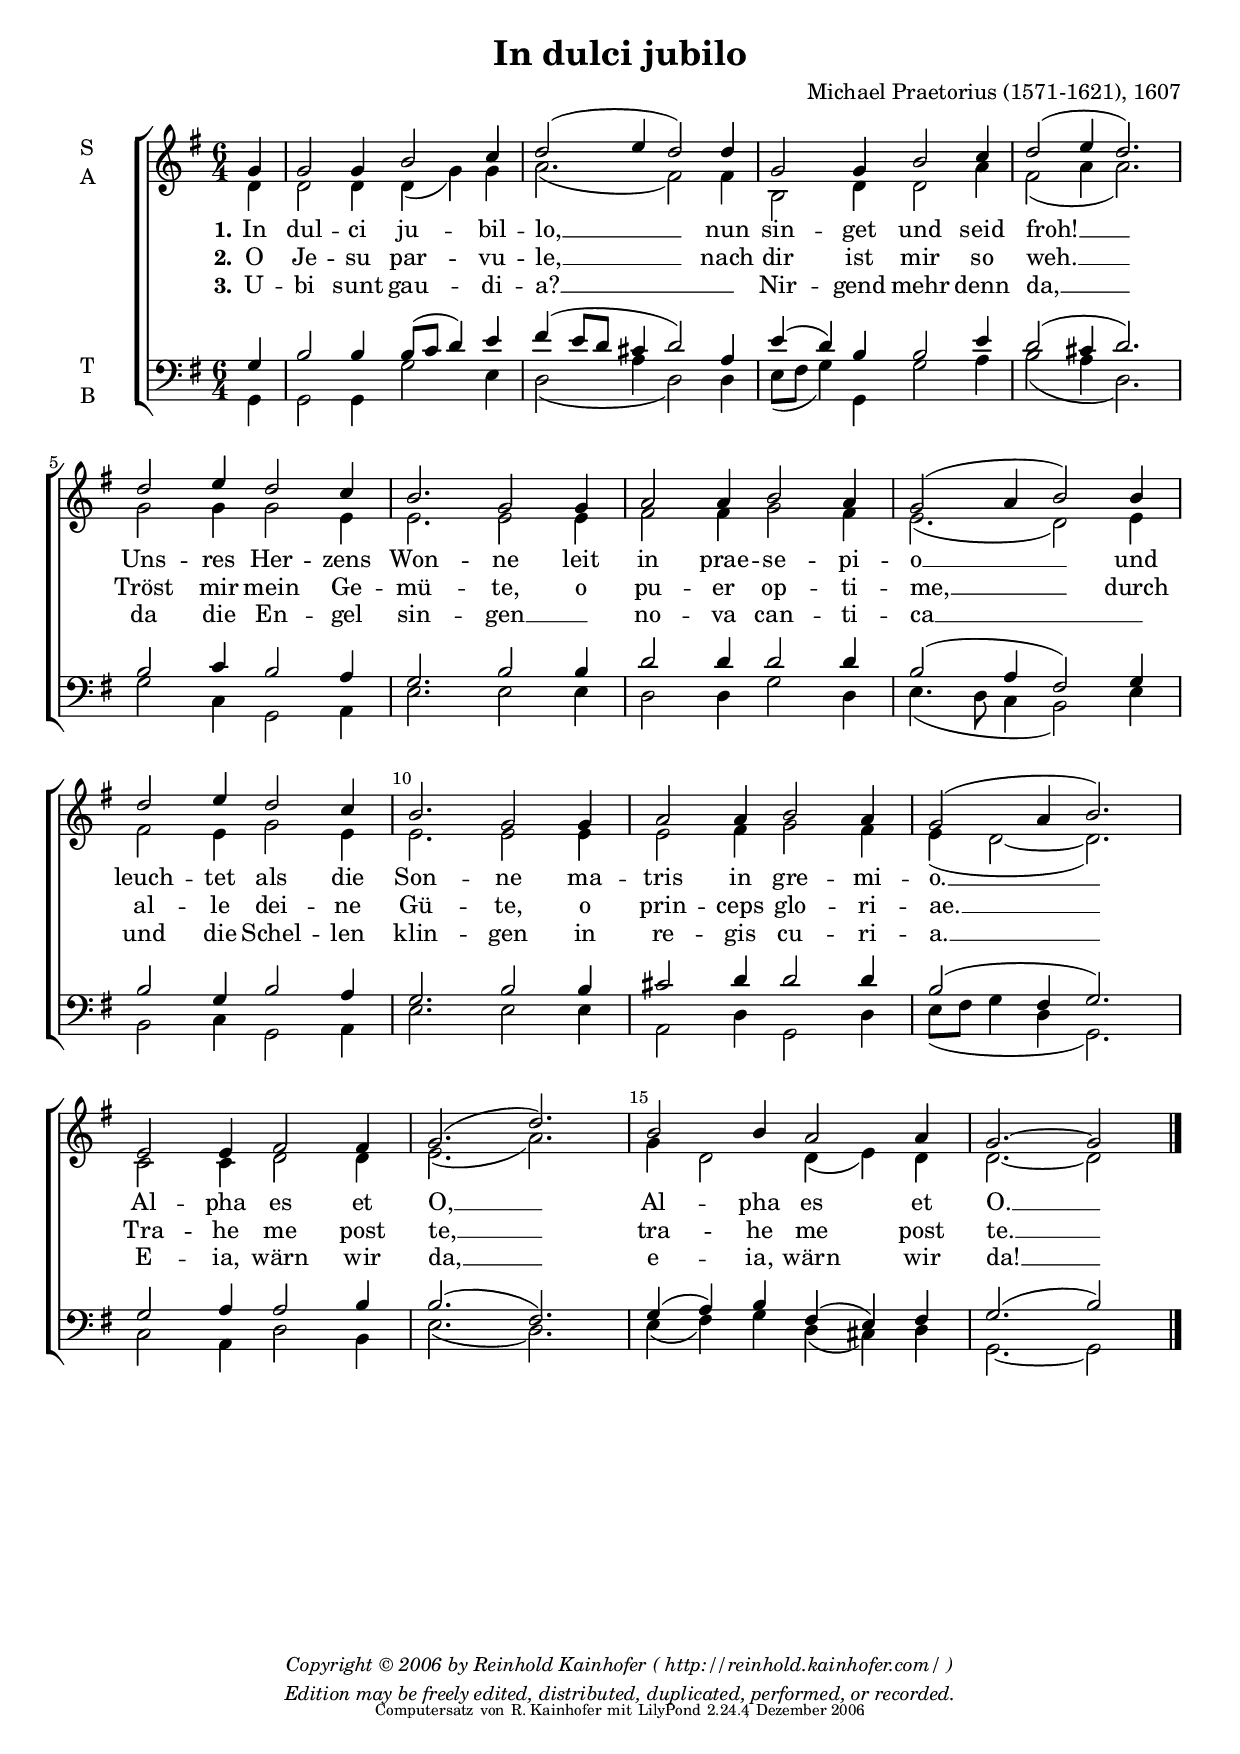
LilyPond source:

%lilypond input for Ich hab' dich lieb, mein Wien!


\version "2.10.10"
#(set-default-paper-size "a4")
#(set-global-staff-size 19)

\header {
	title = "In dulci jubilo"
	composer = "Michael Praetorius (1571-1621), 1607"

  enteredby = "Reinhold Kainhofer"
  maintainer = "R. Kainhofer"
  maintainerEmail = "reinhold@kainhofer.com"
  copyrightyear = "2006"
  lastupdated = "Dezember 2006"
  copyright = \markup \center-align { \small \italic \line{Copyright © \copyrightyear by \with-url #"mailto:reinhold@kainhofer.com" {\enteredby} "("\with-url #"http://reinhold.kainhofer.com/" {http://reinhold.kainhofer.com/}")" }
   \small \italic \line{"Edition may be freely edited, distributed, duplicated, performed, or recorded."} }
   
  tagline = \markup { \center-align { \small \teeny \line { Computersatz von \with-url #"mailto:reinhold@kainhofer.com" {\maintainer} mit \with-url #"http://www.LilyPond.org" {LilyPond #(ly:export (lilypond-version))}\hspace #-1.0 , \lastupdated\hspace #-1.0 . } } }
}


\paper {
% 	between-system-space = 0.3\cm
	between-system-padding = 0.3\cm
	after-title-space = 0.05\cm
% 	ragged-bottom = ##f
% 	ragged-last-bottom = ##f
}

\include "deutsch.ly"

ScoreSettings = {
% 	\set Score.skipBars = ##t
% 	\override Staff.VerticalAxisGroup #'minimum-Y-extent = #'(-0 . 0)
% 	\set Staff.midiInstrument = "acoustic grand"
% 	\override Lyrics.VerticalAxisGroup #'minimum-Y-extent = #'(-0 . 0)
	% left-align all rehearsal marks
% 	\override Score.RehearsalMark #'self-alignment-X = #-1
% 	\override Score.RehearsalMark #'padding = #2.8
% 	\override Score.RehearsalMark #'font-size = #1
% 	\override Score.RehearsalMark #'font-shape = #'italic
%
	\override Score.BarNumber  #'break-visibility = #end-of-line-invisible
	\set Score.barNumberVisibility = #(every-nth-bar-number-visible 5)
}

GlobalSettings = \notemode
{	
	\key g \major
	\time 6/4
	\partial 4
% 	\autoBeamOff
	\revert Rest #'direction
	\revert MultiMeasureRest #'staff-position
}

dynamik = {
% 	s4 | s2.*7 \repeat volta 2 {
% 		s4 s s\f | s2.*23 | s2.*28 | 
% 		s4\< s s\! | s2.*3 | s4 s
% 	}
}

tempos = {
% 	s4 | s2.*7  \repeat volta 2 {
% 		\override Script #'padding = #3
% 		\mark\markup{"M�iges Tempo (dem Wort anpassend)"}
% 		s4 s s | s2.*23 | 
% 		
% 		\mark\markup{\bold \italic \bigger Refrain: Langsames Walzertempo}
% 		s2.*8 | s4 s s \once \override Score.RehearsalMark #'self-alignment-X = #0 \mark\markup{rascher werden} |
% 		s2.*4 | \mark\markup{molto rit.}s2. | s s | \mark\markup{rit.} s |
% 		\mark\markup{a tempo} s | \mark\markup{(flottes Walzertempo)} s2.*14 | s4 s
% 	}
}

sopMusic = \relative c'' {
  g4 | g2 g4 h2 c4 | d2( e4 d2) d4 | g,2 g4 h2 c4 |
  d2( e4 d2.) | \break d2 e4 d2 c4 | h2. g2 g4 | a2 a4 h2 a4 |
  g2( a4 h2) h4 | \break d2 e4 d2 c4 | h2. g2 g4 | a2 a4 h2 a4 |
  g2( a4 h2.) | \break e,2 e4 fis2 fis4 | g2.( d'2.) | h2 h4 a2 a4 | g2.~ g2 \bar"|."
}

altoMusic = \relative c' {
  d4 | d2 d4 d( g) g | a2.( fis2) fis4 | h,2 d4 d2 a'4| 
  fis2( a4 a2.) | g2 g4 g2 e4 | e2. e2 e4 | fis2 fis4 g2 fis4 |
  e2.( d2) e4 | fis2 e4 g2 e4 | e2. e2 e4 | e2 fis4 g2 fis4 |
  e4( d2~ d2.) | c2 c4 d2 d4 | e2.( a2.) | g4 d2 d4( e) d | d2.~ d2 \bar"|."
}

tenorMusic = \relative c' {
  g4 | h2 h4 h8( c8 d4) e4 | fis4( e8 d8 cis4 d2) a4 | e'4( d) h h2 e4 |
  d2( cis4 d2.) | h2 c4 h2 a4 | g2. h2 h4 | d2 d4  d2 d4 |
  h2( a4 fis2) g4 | h2 g4 h2 a4 | g2. h2 h4 | cis2 d4 d2 d4 |
  h2( fis 4 g2.) | g2 a4 a2 h4 | h2.( fis2.) | g4( a) h fis( e) fis | g2.( h2) \bar"|."
}


bassMusic = \relative c {
  g4 | g2 g4  g'2 e4 | d2( a'4 d,2) d4 | e8( fis g4) g,4 g'2 a4 |
  h2( a4 d,2.) | g2 c,4 g2 a4 | e'2. e2 e4 | d2 d4 g2 d4 |
  e4.( d8 c4 h2) e4 | h2 c4 g2 a4 | e'2. e2 e4 | a,2 d4 g,2 d'4 |
  e8( fis g4 d g,2.) | c2 a4 d2 h4 | e2.( d2.) | e4( fis) g d( cis) d | g,2.~ g2 \bar"|."
}

VerseI = \lyricmode
{
  \set stanza = "1."
  In dul -- ci ju -- bil -- lo, __ nun sin -- get und seid
  froh! __ Uns -- res Her -- zens Won -- ne leit in prae -- se -- pi -- 
  o __ und leuch -- tet als die Son -- ne ma -- tris in gre -- mi -- 
  o. __ Al -- pha es et O, __ Al -- pha es et O. __
}

VerseII = \lyricmode
{
  \set stanza = "2."
  O Je -- su par -- vu -- le, __
  nach dir ist mir so weh. __
  Tröst mir mein Ge -- mü -- te, 
  o pu -- er op -- ti -- me, __
  durch al -- le dei -- ne Gü -- te, 
  o prin -- ceps glo -- ri -- ae. __
  Tra -- he me post te, __ tra -- he me post te. __
}

VerseIII = \lyricmode
{
  \set stanza = "3."
  U -- bi sunt gau -- di -- a? __
  \skip4 Nir -- gend mehr denn da, __
  da die En -- gel sin -- gen __
  \skip4 no -- va can -- ti -- ca __
  \skip4 und die Schel -- len klin -- gen
  in re -- gis cu -- ri -- a. __
  E -- ia, wärn wir da, __
  e -- ia, wärn wir da! __
}


\score {

	\context ChoirStaff <<
		\ScoreSettings
		\context Staff = women <<
			\dynamik
			\tempos
			\dynamicUp
			\context Voice = sopranos { \voiceOne << \GlobalSettings \sopMusic >> }
			\context Voice = altos { \voiceTwo << \GlobalSettings \altoMusic >> }
      \set Staff.instrumentName = \markup { \column { "S" \line {"A"} } }
		>>
		\context Lyrics = sopranosI \lyricsto sopranos \VerseI
		\context Lyrics = sopranosII \lyricsto sopranos \VerseII
		\context Lyrics = sopranosIII \lyricsto sopranos \VerseIII

		\context Staff = men <<
			\clef bass
			\dynamik
			\dynamicDown
			\context Voice = tenors { \voiceOne <<\GlobalSettings \tenorMusic >> }
			\context Voice = basses { \voiceTwo <<\GlobalSettings \bassMusic >> }
      \set Staff.instrumentName = \markup { \column { "T" \line {"B"} } }
		>>
	>>


	\layout {
		\context {
			% a little smaller so lyrics
			% can be closer to the staff
%			\Staff \override VerticalAxisGroup #'minimum-Y-extent = #'(-3 . 3)
		}
	}

	\midi {
		\context {
			\ChoirStaff
			\accepts Dynamics
		}
	}
}

